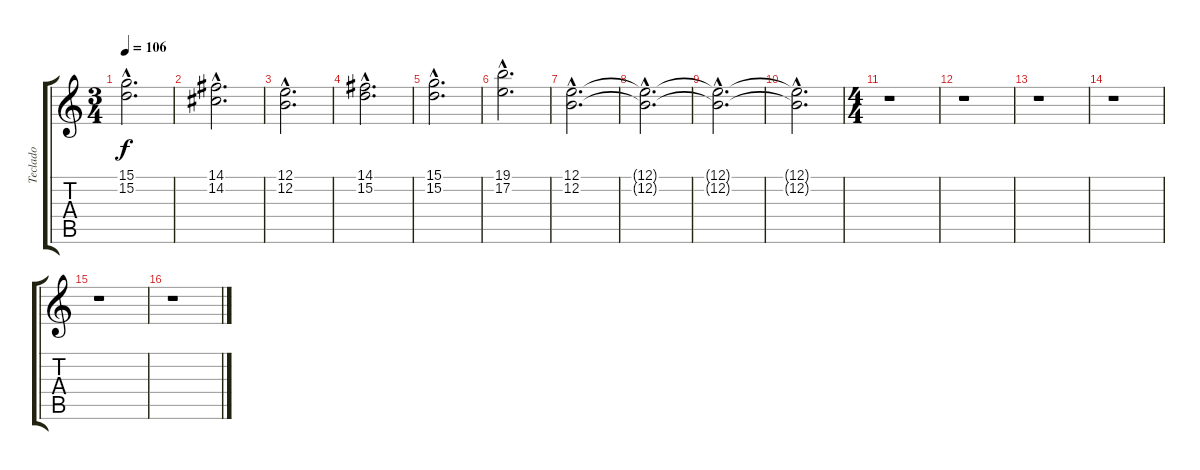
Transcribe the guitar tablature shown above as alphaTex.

\track ("Teclado" "Teclado") {instrument stringensemble1}
\staff {score tabs}
\tuning (E4 B3 G3 D3 A2 E2) {hide}
\ts (3 4)
\tempo 106
\clef g2
\ks c
(15.1{hac} 15.2{hac}).2{d dy f} |
(14.1{hac} 14.2{hac}).2{d} |
(12.1{hac} 12.2{hac}).2{d} |
(14.1{hac} 15.2{hac}).2{d} |
(15.1{hac} 15.2{hac}).2{d} |
(19.1{hac} 17.2{hac}).2{d} |
(12.1{hac} 12.2{hac}).2{d volume 7} |
(12.1{hac t} 12.2{hac t}).2{d} |
(12.1{hac t} 12.2{hac t}).2{d} |
(12.1{hac t} 12.2{hac t}).2{d} |
\ts (4 4)
r.1 |
r.1 |
r.1 |
r.1 |
r.1 |
r.1
